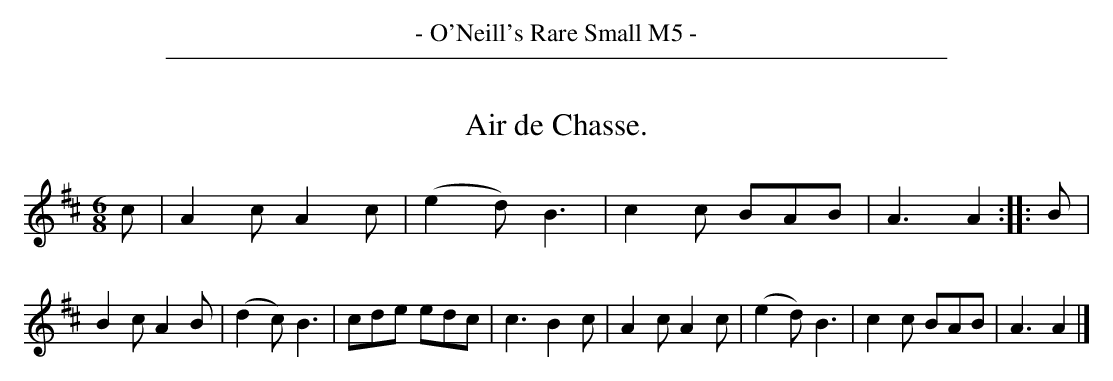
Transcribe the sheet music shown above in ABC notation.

X:1
T: Air de Chasse.
M: 6/8
L: 1/8
K: D
c |\
A2c A2c | (e2d) B3 | c2c BAB | A3 A2 :: B |\
B2c A2B | (d2c) B3 | cde edc | c3 B2c |\
A2c A2c | (e2d) B3 | c2c BAB | A3 A2 |]
